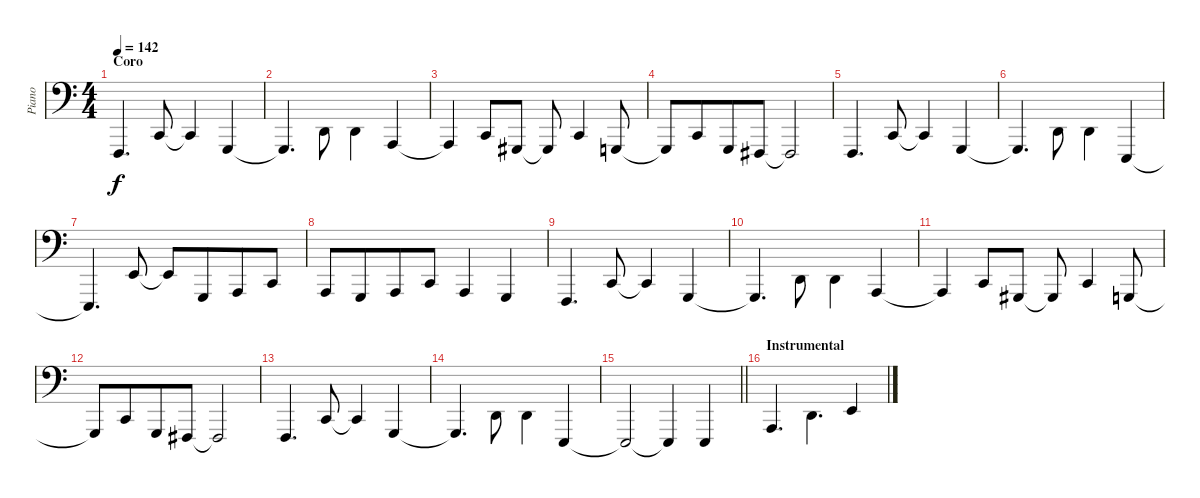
\track ("Piano" "Piano") {instrument brightacousticpiano}
\staff {score}
\tuning (C3 G2 D2 A1 E1 B0) {hide}
\ts (4 4)
\section ("" "Coro")
\tempo 142
\clef f4
\ks c
1.5.4{d dy f} 3.4.8 3.4{t}.4 3.5.4 |
3.5{t}.4{d} 0.3.8{beam Down} 0.3.4{beam Down} 0.4.4 |
0.4{t}.4 3.4.8 4.5.8 4.5{t}.8 3.4.4 3.5.8 |
3.5{t}.8 3.4.8{beam merge} 3.5.8 2.5.8 2.5{t}.2 |
1.5.4{d} 3.4.8 3.4{t}.4 3.5.4 |
3.5{t}.4{d} 0.3.8{beam Down} 0.3.4{beam Down} 0.5.4 |
0.5{t}.4{d} 2.3.8 2.3{t}.8 3.5.8{beam merge} 0.4.8 3.4.8 |
0.4.8 3.5.8{beam merge} 0.4.8 3.4.8 0.4.4 3.5.4 |
1.5.4{d} 3.4.8 3.4{t}.4 3.5.4 |
3.5{t}.4{d} 0.3.8{beam Down} 0.3.4{beam Down} 0.4.4 |
0.4{t}.4 3.4.8 4.5.8 4.5{t}.8 3.4.4 3.5.8 |
3.5{t}.8 3.4.8{beam merge} 3.5.8 2.5.8 2.5{t}.2 |
1.5.4{d} 3.4.8 3.4{t}.4 3.5.4 |
3.5{t}.4{d} 0.3.8{beam Down} 0.3.4{beam Down} 0.5.4 |
\barLineRight lightlight
0.5{t}.2 0.5{t}.4 0.5.4 |
\section ("" "Instrumental")
0.4.4{d} 0.3.4{d beam Down} 2.3.4
